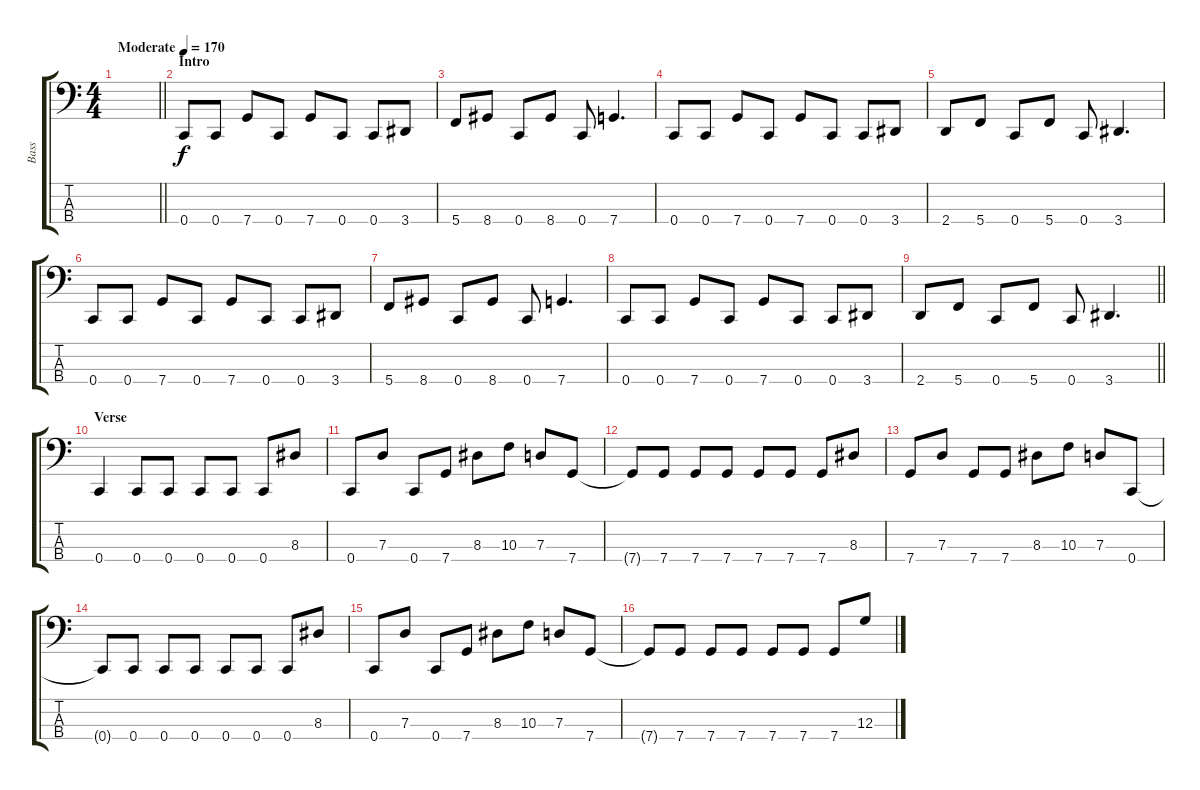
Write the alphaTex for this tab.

\track ("Bass" "Bass") {instrument electricbasspick}
\staff {score tabs}
\tuning (F2 C2 G1 C1) {hide}
\ts (4 4)
\tempo (170 "Moderate")
\clef f4
\barLineRight lightlight
\ks c
|
\section ("" "Intro")
0.4.8 0.4.8 7.4.8 0.4.8 7.4.8 0.4.8 0.4.8 3.4.8 |
5.4.8 8.4.8 0.4.8 8.4.8 0.4.8 7.4.4{d} |
0.4.8 0.4.8 7.4.8 0.4.8 7.4.8 0.4.8 0.4.8 3.4.8 |
2.4.8 5.4.8 0.4.8 5.4.8 0.4.8 3.4.4{d} |
0.4.8 0.4.8 7.4.8 0.4.8 7.4.8 0.4.8 0.4.8 3.4.8 |
5.4.8 8.4.8 0.4.8 8.4.8 0.4.8 7.4.4{d} |
0.4.8 0.4.8 7.4.8 0.4.8 7.4.8 0.4.8 0.4.8 3.4.8 |
\barLineRight lightlight
2.4.8 5.4.8 0.4.8 5.4.8 0.4.8 3.4.4{d} |
\section ("" "Verse")
0.4.4 0.4.8 0.4.8 0.4.8 0.4.8 0.4.8 8.3.8 |
0.4.8 7.3.8 0.4.8 7.4.8 8.3.8 10.3.8 7.3.8 7.4.8 |
7.4{t}.8 7.4.8 7.4.8 7.4.8 7.4.8 7.4.8 7.4.8 8.3.8 |
7.4.8 7.3.8 7.4.8 7.4.8 8.3.8 10.3.8 7.3.8 0.4.8 |
0.4{t}.8 0.4.8 0.4.8 0.4.8 0.4.8 0.4.8 0.4.8 8.3.8 |
0.4.8 7.3.8 0.4.8 7.4.8 8.3.8 10.3.8 7.3.8 7.4.8 |
7.4{t}.8 7.4.8 7.4.8 7.4.8 7.4.8 7.4.8 7.4.8 12.3.8
